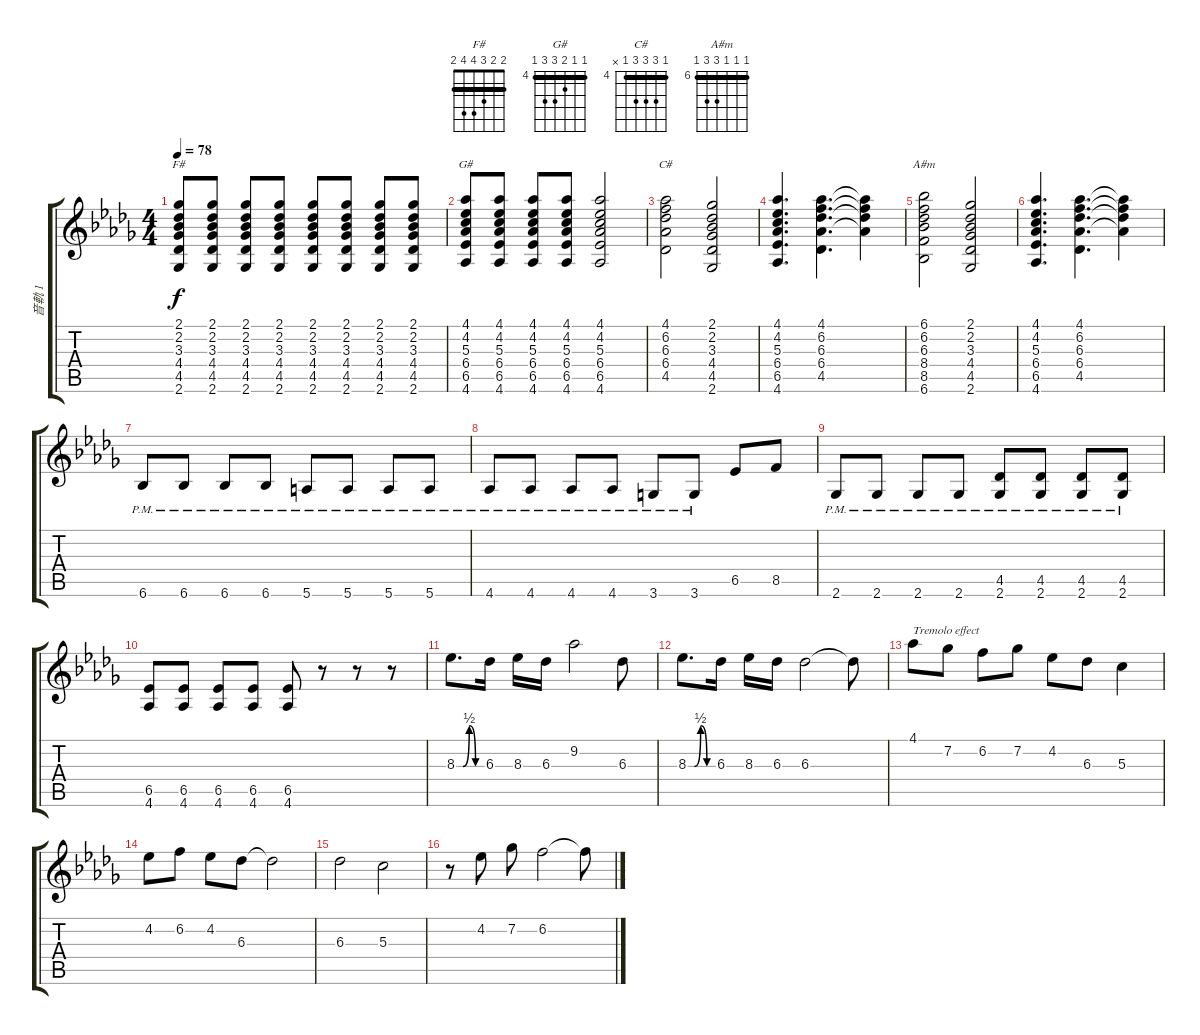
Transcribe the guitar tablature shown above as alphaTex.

\track ("音軌 1" "音軌 1") {instrument electricguitarjazz}
\staff {score tabs}
\tuning (E4 B3 G3 D3 A2 E2) {hide}
\chord ("F#" 2 2 3 4 4 2) {barre 2}
\chord ("G#" 4 4 5 6 6 4) {firstfret 4 barre 4}
\chord ("C#" 4 6 6 6 4 x) {firstfret 4 barre 4}
\chord ("A#m" 6 6 6 8 8 6) {firstfret 6 barre 6}
\ts (4 4)
\tempo 78
\clef g2
\ks db
(2.1 2.2 3.3 4.4 4.5 2.6).8{ch "F#" dy f} (2.1 2.2 3.3 4.4 4.5 2.6).8 (2.1 2.2 3.3 4.4 4.5 2.6).8 (2.1 2.2 3.3 4.4 4.5 2.6).8 (2.1 2.2 3.3 4.4 4.5 2.6).8 (2.1 2.2 3.3 4.4 4.5 2.6).8 (2.1 2.2 3.3 4.4 4.5 2.6).8 (2.1 2.2 3.3 4.4 4.5 2.6).8 |
(4.1 4.2 5.3 6.4 6.5 4.6).8{ch "G#"} (4.1 4.2 5.3 6.4 6.5 4.6).8 (4.1 4.2 5.3 6.4 6.5 4.6).8 (4.1 4.2 5.3 6.4 6.5 4.6).8 (4.1 4.2 5.3 6.4 6.5 4.6).2 |
(4.1 6.2 6.3 6.4 4.5).2{ch "C#"} (2.1 2.2 3.3 4.4 4.5 2.6).2 |
(4.1 4.2 5.3 6.4 6.5 4.6).4{d} (4.1 6.2 6.3 6.4 4.5).4{d} (4.1{t} 6.2{t} 6.3{t} 6.4{t}).4 |
(6.1 6.2 6.3 8.4 8.5 6.6).2{ch "A#m"} (2.1 2.2 3.3 4.4 4.5 2.6).2 |
(4.1 4.2 5.3 6.4 6.5 4.6).4{d} (4.1 6.2 6.3 6.4 4.5).4{d} (4.1{t} 6.2{t} 6.3{t} 6.4{t}).4 |
6.6{pm}.8{instrument overdrivenguitar} 6.6{pm}.8 6.6{pm}.8 6.6{pm}.8 5.6{pm}.8 5.6{pm}.8 5.6{pm}.8 5.6{pm}.8 |
4.6{pm}.8 4.6{pm}.8 4.6{pm}.8 4.6{pm}.8 3.6{pm}.8 3.6{pm}.8 6.5.8 8.5.8 |
2.6{pm}.8 2.6{pm}.8 2.6{pm}.8 2.6{pm}.8 (4.5 2.6{pm}).8 (4.5 2.6{pm}).8 (4.5 2.6{pm}).8 (4.5 2.6{pm}).8 |
(6.5 4.6).8 (6.5 4.6).8 (6.5 4.6).8 (6.5 4.6).8 (6.5 4.6).8 r.8 r.8 r.8 |
8.3{be (custom 0 0 15 0 30 2 45 0 60 0)}.8{d} 6.3.16 8.3.16 6.3.16 9.2.2 6.3.8 |
8.3{be (custom 0 0 15 0 30 2 45 0 60 0)}.8{d} 6.3.16 8.3.16 6.3.16 6.3.2 6.3{t}.8 |
4.1.8{txt "Tremolo effect" instrument electricguitarjazz} 7.2.8 6.2.8 7.2.8 4.2.8 6.3.8 5.3.4 |
4.2.8 6.2.8 4.2.8 6.3.8 6.3{t}.2 |
6.3.2 5.3.2 |
r.8 4.2.8 7.2.8 6.2.2 6.2{t}.8
